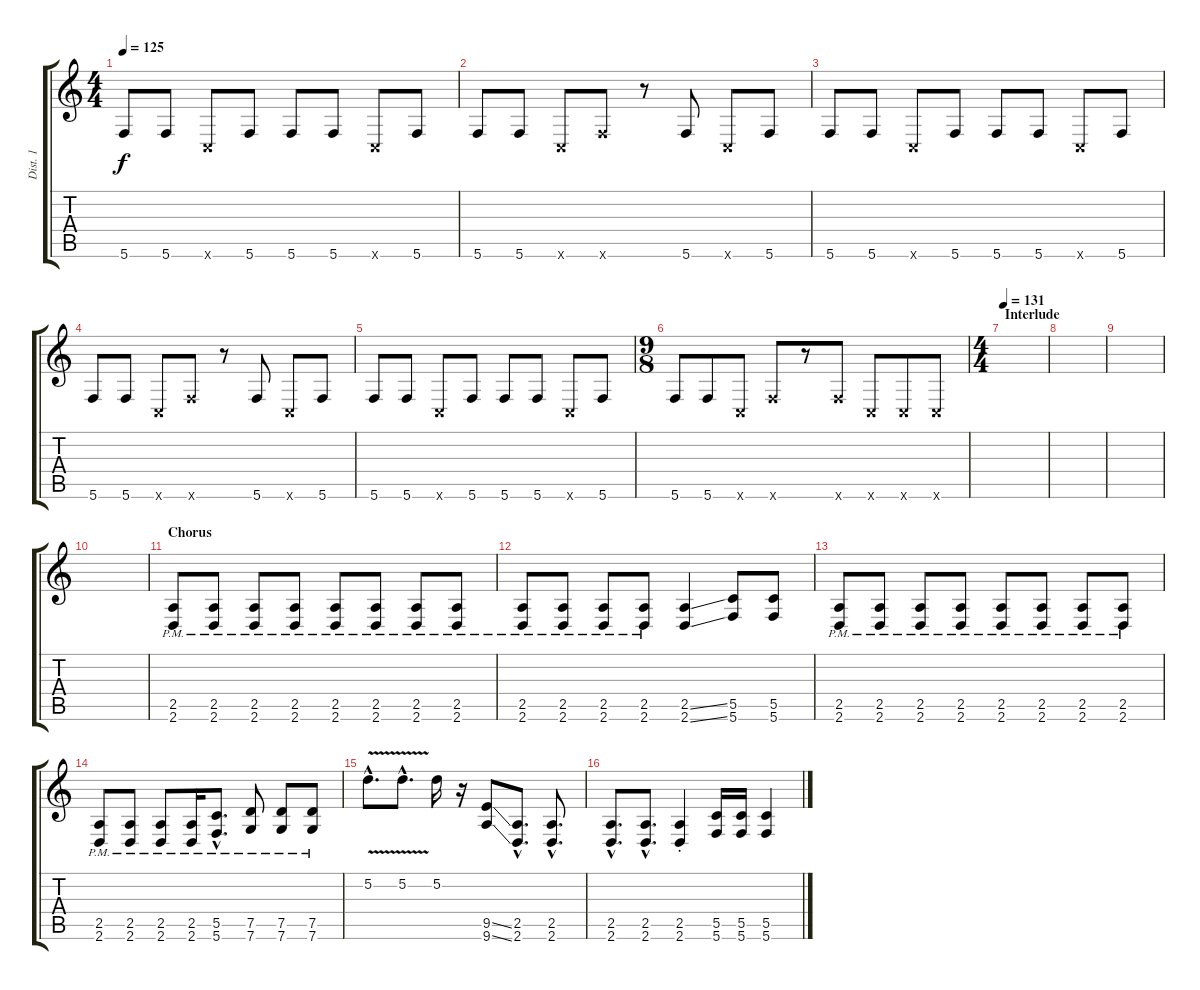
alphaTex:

\track ("Dist. 1" "Dist. 1") {instrument distortionguitar}
\staff {score tabs}
\tuning (D4 A3 F3 C3 G2 C2) {hide}
\ts (4 4)
\tempo 125
\clef g2
\ks c
5.6.8{dy f} 5.6.8 0.6{x}.8 5.6.8 5.6.8 5.6.8 0.6{x}.8 5.6.8 |
5.6.8 5.6.8 0.6{x}.8 5.6{x}.8 r.8 5.6.8 0.6{x}.8 5.6.8 |
5.6.8 5.6.8 0.6{x}.8 5.6.8 5.6.8 5.6.8 0.6{x}.8 5.6.8 |
5.6.8 5.6.8 0.6{x}.8 5.6{x}.8 r.8 5.6.8 0.6{x}.8 5.6.8 |
5.6.8 5.6.8 0.6{x}.8 5.6.8 5.6.8 5.6.8 0.6{x}.8 5.6.8 |
\ts (9 8)
5.6.8 5.6.8 0.6{x}.8 5.6{x}.8 r.8 5.6{x}.8 0.6{x}.8 0.6{x}.8 0.6{x}.8 |
\ts (4 4)
\section ("" "Interlude")
\tempo 131
|
|
|
|
\section ("" "Chorus")
(2.5{pm} 2.6{pm}).8 (2.5{pm} 2.6{pm}).8 (2.5{pm} 2.6{pm}).8 (2.5{pm} 2.6{pm}).8 (2.5{pm} 2.6{pm}).8 (2.5{pm} 2.6{pm}).8 (2.5{pm} 2.6{pm}).8 (2.5{pm} 2.6{pm}).8 |
(2.5{pm} 2.6{pm}).8 (2.5{pm} 2.6{pm}).8 (2.5{pm} 2.6{pm}).8 (2.5{pm} 2.6{pm}).8 (2.5{ss} 2.6{ss}).4 (5.5 5.6).8 (5.5 5.6).8 |
(2.5{pm} 2.6{pm}).8 (2.5{pm} 2.6{pm}).8 (2.5{pm} 2.6{pm}).8 (2.5{pm} 2.6{pm}).8 (2.5{pm} 2.6{pm}).8 (2.5{pm} 2.6{pm}).8 (2.5{pm} 2.6{pm}).8 (2.5{pm} 2.6{pm}).8 |
(2.5{pm} 2.6{pm}).8 (2.5{pm} 2.6{pm}).8 (2.5{pm} 2.6{pm}).8 (2.5{pm} 2.6{pm}).16 (5.5{hac pm} 5.6{hac pm}).8{d} (7.5{pm} 7.6{pm}).8 (7.5{pm} 7.6{pm}).8 (7.5{pm} 7.6{pm}).8 |
5.2{v hac}.8{d} 5.2{v hac}.8{d} 5.2.16 r.16 (9.5{ss} 9.6{ss}).8 (2.5{hac} 2.6{hac}).8{d} (2.5{hac} 2.6{hac}).8{d} |
(2.5{hac} 2.6{hac}).8{d} (2.5{hac} 2.6{hac}).8{d} (2.5{st} 2.6{st}).4 (5.5 5.6).16 (5.5 5.6).16 (5.5 5.6).4
